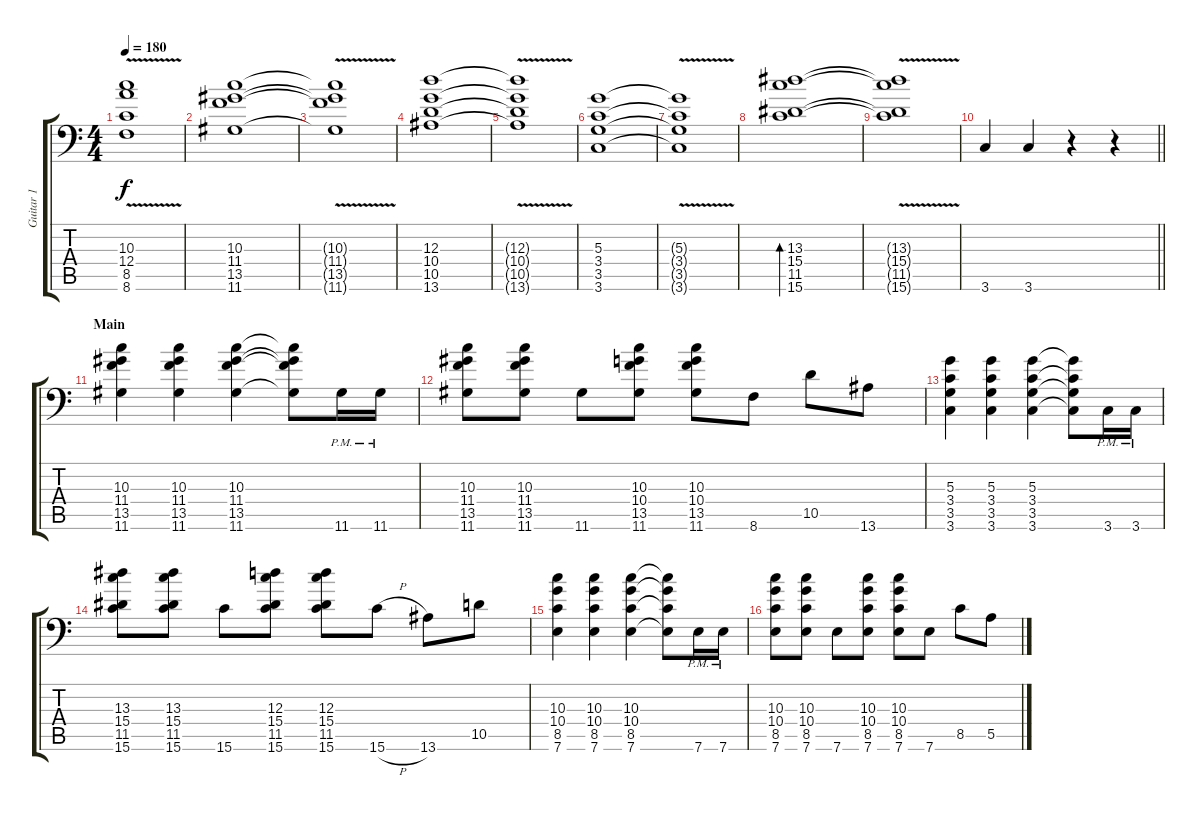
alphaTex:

\track ("Guitar 1" "Guitar 1") {instrument distortionguitar}
\staff {score tabs}
\tuning (B3 Gb3 D3 A2 E2 A1) {hide}
\ts (4 4)
\tempo 180
\clef f4
\ks c
(10.3{v t} 12.4{v t} 8.5{v t} 8.6{v t}).1{dy f} |
(10.3 11.4 13.5 11.6).1 |
(10.3{v t} 11.4{v t} 13.5{v t} 11.6{v t}).1 |
(12.3 10.4 10.5 13.6).1 |
(12.3{v t} 10.4{v t} 10.5{v t} 13.6{v t}).1 |
(5.3 3.4 3.5 3.6).1 |
(5.3{v t} 3.4{v t} 3.5{v t} 3.6{v t}).1 |
(13.3 15.4 11.5 15.6).1{bd 480} |
(13.3{v t} 15.4{v t} 11.5{v t} 15.6{v t}).1 |
\barLineRight lightlight
3.6.4 3.6.4 r.4 r.4 |
\section ("" "Main")
(10.3 11.4 13.5 11.6).4 (10.3 11.4 13.5 11.6).4 (10.3 11.4 13.5 11.6).4 (10.3{t} 11.4{t} 13.5{t} 11.6{t}).8 11.6{pm}.16 11.6{pm}.16 |
(10.3 11.4 13.5 11.6).8 (10.3 11.4 13.5 11.6).8 11.6.8 (10.3 10.4 13.5 11.6).8 (10.3 10.4 13.5 11.6).8 8.6.8 10.5.8 13.6.8 |
(5.3 3.4 3.5 3.6).4 (5.3 3.4 3.5 3.6).4 (5.3 3.4 3.5 3.6).4 (5.3{t} 3.4{t} 3.5{t} 3.6{t}).8 3.6{pm}.16 3.6{pm}.16 |
(13.3 15.4 11.5 15.6).8 (13.3 15.4 11.5 15.6).8 15.6.8 (12.3 15.4 11.5 15.6).8 (12.3 15.4 11.5 15.6).8 15.6{h}.8 13.6.8 10.5.8 |
(10.3 10.4 8.5 7.6).4 (10.3 10.4 8.5 7.6).4 (10.3 10.4 8.5 7.6).4 (10.3{t} 10.4{t} 8.5{t} 7.6{t}).8 7.6{pm}.16 7.6{pm}.16 |
(10.3 10.4 8.5 7.6).8 (10.3 10.4 8.5 7.6).8 7.6.8 (10.3 10.4 8.5 7.6).8 (10.3 10.4 8.5 7.6).8 7.6.8 8.5.8 5.5.8
